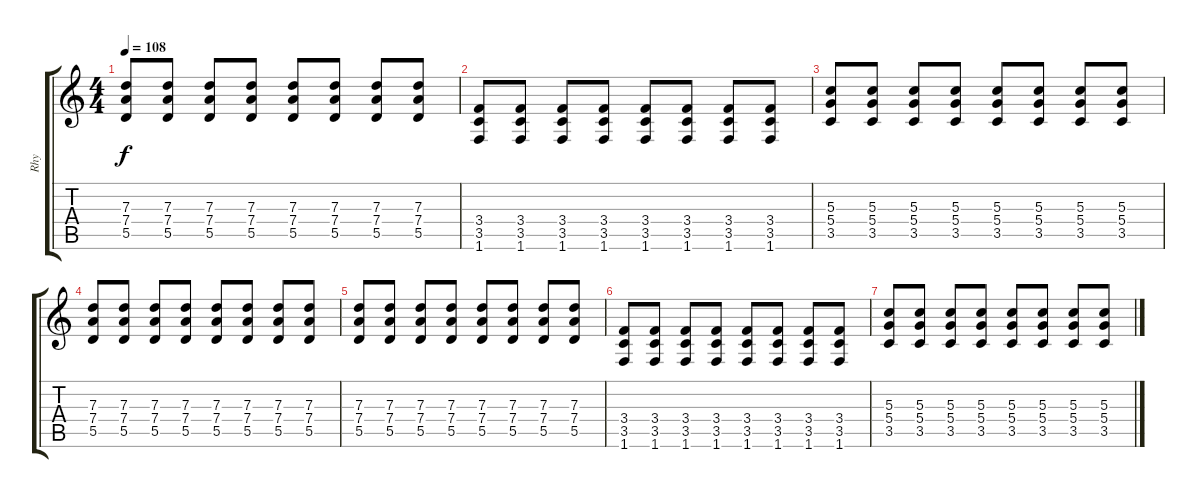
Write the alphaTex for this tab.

\track ("Rhy" "Rhy") {instrument overdrivenguitar}
\staff {score tabs}
\tuning (E4 B3 G3 D3 A2 E2) {hide}
\ts (4 4)
\tempo 108
\clef g2
\ks c
(7.3 7.4 5.5).8{dy f} (7.3 7.4 5.5).8 (7.3 7.4 5.5).8 (7.3 7.4 5.5).8 (7.3 7.4 5.5).8 (7.3 7.4 5.5).8 (7.3 7.4 5.5).8 (7.3 7.4 5.5).8 |
(3.4 3.5 1.6).8 (3.4 3.5 1.6).8 (3.4 3.5 1.6).8 (3.4 3.5 1.6).8 (3.4 3.5 1.6).8 (3.4 3.5 1.6).8 (3.4 3.5 1.6).8 (3.4 3.5 1.6).8 |
(5.3 5.4 3.5).8 (5.3 5.4 3.5).8 (5.3 5.4 3.5).8 (5.3 5.4 3.5).8 (5.3 5.4 3.5).8 (5.3 5.4 3.5).8 (5.3 5.4 3.5).8 (5.3 5.4 3.5).8 |
(7.3 7.4 5.5).8 (7.3 7.4 5.5).8 (7.3 7.4 5.5).8 (7.3 7.4 5.5).8 (7.3 7.4 5.5).8 (7.3 7.4 5.5).8 (7.3 7.4 5.5).8 (7.3 7.4 5.5).8 |
(7.3 7.4 5.5).8 (7.3 7.4 5.5).8 (7.3 7.4 5.5).8 (7.3 7.4 5.5).8 (7.3 7.4 5.5).8 (7.3 7.4 5.5).8 (7.3 7.4 5.5).8 (7.3 7.4 5.5).8 |
(3.4 3.5 1.6).8 (3.4 3.5 1.6).8 (3.4 3.5 1.6).8 (3.4 3.5 1.6).8 (3.4 3.5 1.6).8 (3.4 3.5 1.6).8 (3.4 3.5 1.6).8 (3.4 3.5 1.6).8 |
(5.3 5.4 3.5).8 (5.3 5.4 3.5).8 (5.3 5.4 3.5).8 (5.3 5.4 3.5).8 (5.3 5.4 3.5).8 (5.3 5.4 3.5).8 (5.3 5.4 3.5).8 (5.3 5.4 3.5).8
